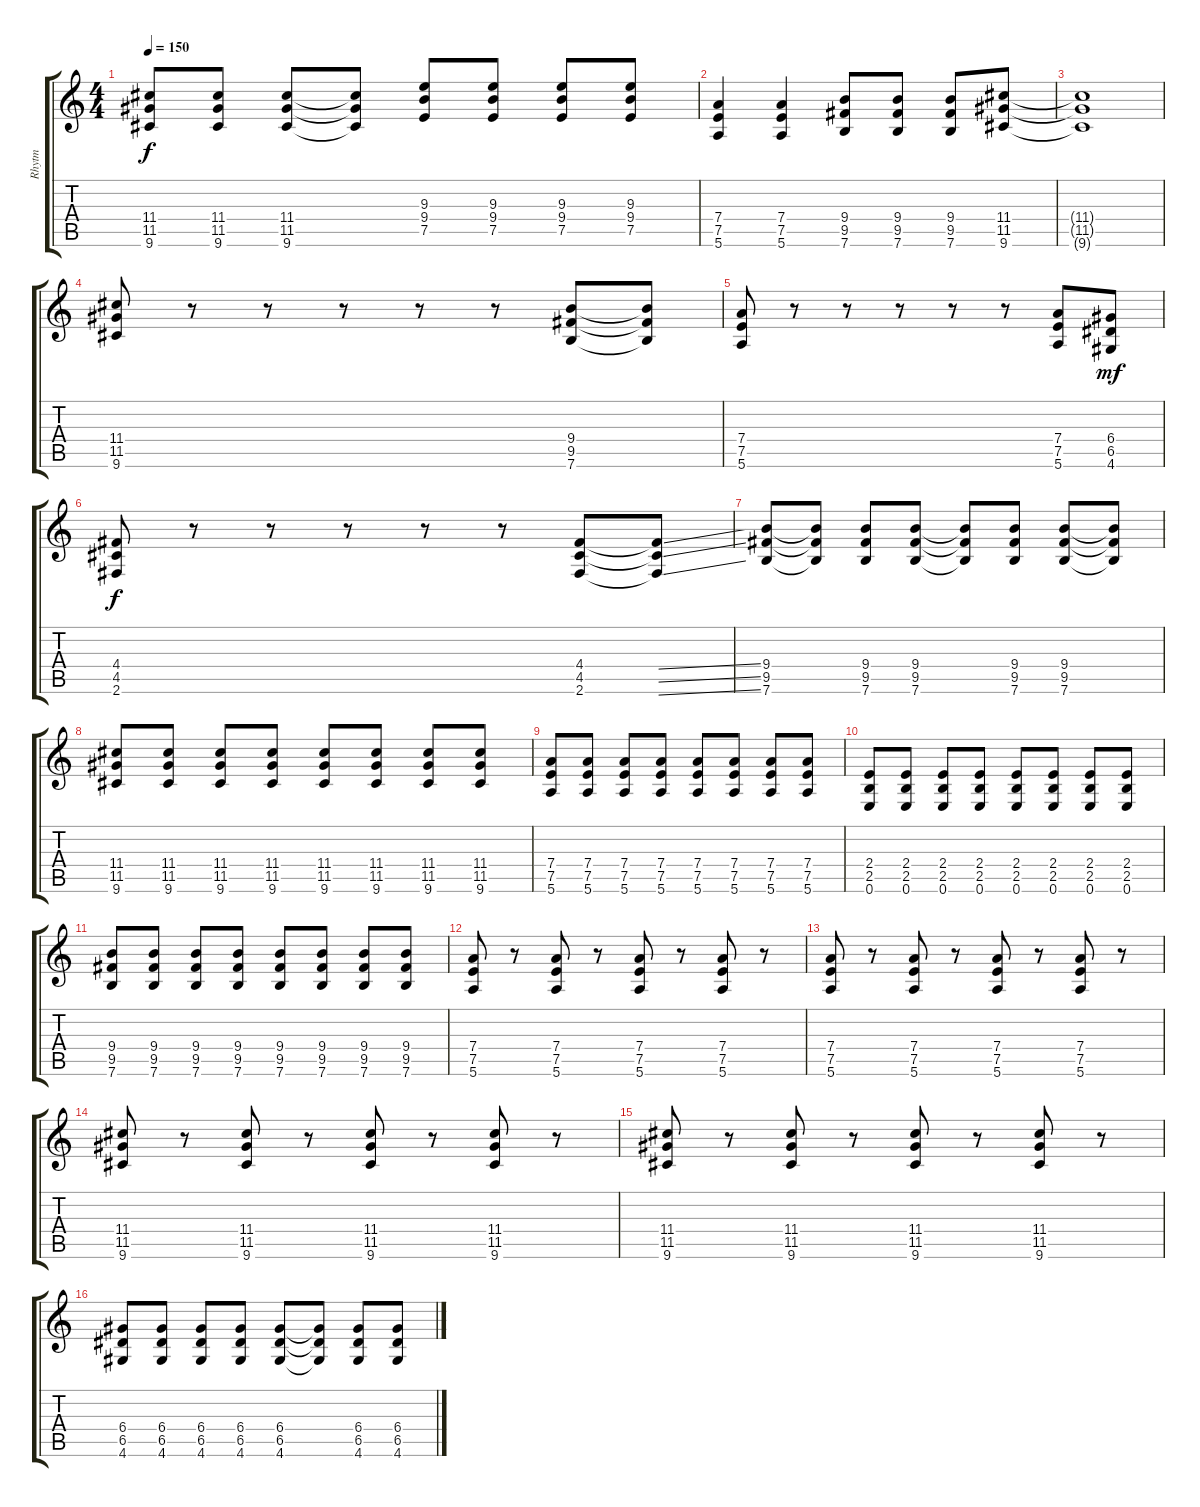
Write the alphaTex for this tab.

\track ("Rhytm" "Rhytm") {instrument distortionguitar}
\staff {score tabs}
\tuning (E4 B3 G3 D3 A2 E2) {hide}
\ts (4 4)
\tempo 150
\clef g2
\ks c
(11.4{t} 11.5{t} 9.6{t}).8{dy f} (11.4 11.5 9.6).8 (11.4 11.5 9.6).8 (11.4{t} 11.5{t} 9.6{t}).8 (9.3 9.4 7.5).8 (9.3 9.4 7.5).8 (9.3 9.4 7.5).8 (9.3 9.4 7.5).8 |
(7.4 7.5 5.6).4 (7.4 7.5 5.6).4 (9.4 9.5 7.6).8 (9.4 9.5 7.6).8 (9.4 9.5 7.6).8 (11.4 11.5 9.6).8 |
(11.4{t} 11.5{t} 9.6{t}).1 |
(11.4 11.5 9.6).8 r.8 r.8 r.8 r.8 r.8 (9.4 9.5 7.6).8 (9.4{t} 9.5{t} 7.6{t}).8 |
(7.4 7.5 5.6).8 r.8 r.8 r.8 r.8 r.8 (7.4 7.5 5.6).8 (6.4 6.5 4.6).8{dy mf} |
(4.4 4.5 2.6).8{dy f} r.8 r.8 r.8 r.8 r.8 (4.4 4.5 2.6).8 (4.4{ss t} 4.5{ss t} 2.6{ss t}).8 |
(9.4 9.5 7.6).8 (9.4{t} 9.5{t} 7.6{t}).8 (9.4 9.5 7.6).8 (9.4 9.5 7.6).8 (9.4{t} 9.5{t} 7.6{t}).8 (9.4 9.5 7.6).8 (9.4 9.5 7.6).8 (9.4{t} 9.5{t} 7.6{t}).8 |
(11.4 11.5 9.6).8 (11.4 11.5 9.6).8 (11.4 11.5 9.6).8 (11.4 11.5 9.6).8 (11.4 11.5 9.6).8 (11.4 11.5 9.6).8 (11.4 11.5 9.6).8 (11.4 11.5 9.6).8 |
(7.4 7.5 5.6).8 (7.4 7.5 5.6).8 (7.4 7.5 5.6).8 (7.4 7.5 5.6).8 (7.4 7.5 5.6).8 (7.4 7.5 5.6).8 (7.4 7.5 5.6).8 (7.4 7.5 5.6).8 |
(2.4 2.5 0.6).8 (2.4 2.5 0.6).8 (2.4 2.5 0.6).8 (2.4 2.5 0.6).8 (2.4 2.5 0.6).8 (2.4 2.5 0.6).8 (2.4 2.5 0.6).8 (2.4 2.5 0.6).8 |
(9.4 9.5 7.6).8 (9.4 9.5 7.6).8 (9.4 9.5 7.6).8 (9.4 9.5 7.6).8 (9.4 9.5 7.6).8 (9.4 9.5 7.6).8 (9.4 9.5 7.6).8 (9.4 9.5 7.6).8 |
(7.4 7.5 5.6).8 r.8 (7.4 7.5 5.6).8 r.8 (7.4 7.5 5.6).8 r.8 (7.4 7.5 5.6).8 r.8 |
(7.4 7.5 5.6).8 r.8 (7.4 7.5 5.6).8 r.8 (7.4 7.5 5.6).8 r.8 (7.4 7.5 5.6).8 r.8 |
(11.4 11.5 9.6).8 r.8 (11.4 11.5 9.6).8 r.8 (11.4 11.5 9.6).8 r.8 (11.4 11.5 9.6).8 r.8 |
(11.4 11.5 9.6).8 r.8 (11.4 11.5 9.6).8 r.8 (11.4 11.5 9.6).8 r.8 (11.4 11.5 9.6).8 r.8 |
(6.4 6.5 4.6).8 (6.4 6.5 4.6).8 (6.4 6.5 4.6).8 (6.4 6.5 4.6).8 (6.4 6.5 4.6).8 (6.4{t} 6.5{t} 4.6{t}).8 (6.4 6.5 4.6).8 (6.4 6.5 4.6).8
